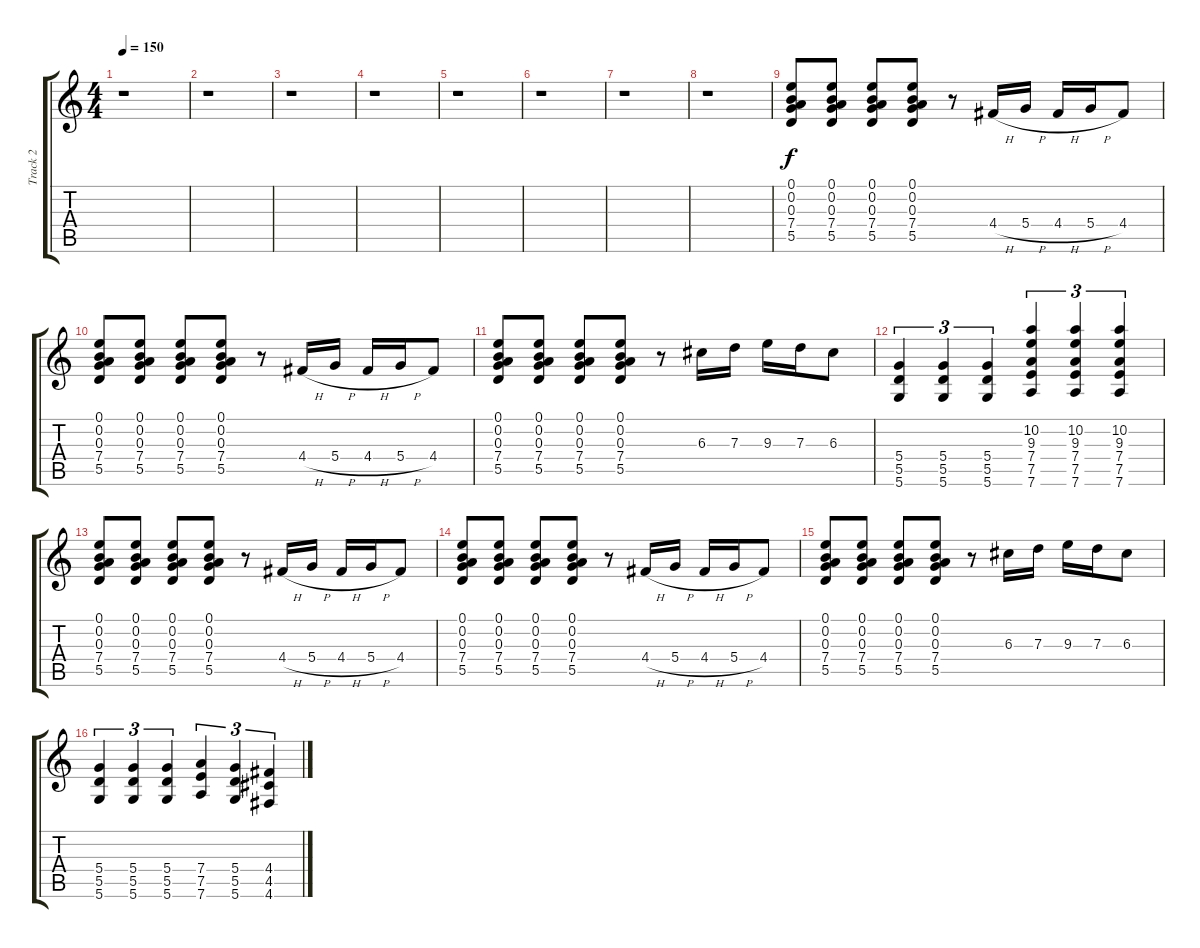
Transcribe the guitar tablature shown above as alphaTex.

\track ("Track 2" "Track 2") {instrument distortionguitar}
\staff {score tabs}
\tuning (E4 B3 G3 D3 A2 D2) {hide}
\ts (4 4)
\tempo 150
\clef g2
\ks c
r.1{dy f} |
r.1 |
r.1 |
r.1 |
r.1 |
r.1 |
r.1 |
r.1 |
(0.1 0.2 0.3 7.4 5.5).8 (0.1 0.2 0.3 7.4 5.5).8 (0.1 0.2 0.3 7.4 5.5).8 (0.1 0.2 0.3 7.4 5.5).8 r.8 4.4{h}.16 5.4{h}.16 4.4{h}.16 5.4{h}.16 4.4.8 |
(0.1 0.2 0.3 7.4 5.5).8 (0.1 0.2 0.3 7.4 5.5).8 (0.1 0.2 0.3 7.4 5.5).8 (0.1 0.2 0.3 7.4 5.5).8 r.8 4.4{h}.16 5.4{h}.16 4.4{h}.16 5.4{h}.16 4.4.8 |
(0.1 0.2 0.3 7.4 5.5).8 (0.1 0.2 0.3 7.4 5.5).8 (0.1 0.2 0.3 7.4 5.5).8 (0.1 0.2 0.3 7.4 5.5).8 r.8 6.3.16 7.3.16 9.3.16 7.3.16 6.3.8 |
(5.4 5.5 5.6).4{tu (3 2)} (5.4 5.5 5.6).4{tu (3 2)} (5.4 5.5 5.6).4{tu (3 2)} (10.2 9.3 7.4 7.5 7.6).4{tu (3 2)} (10.2 9.3 7.4 7.5 7.6).4{tu (3 2)} (10.2 9.3 7.4 7.5 7.6).4{tu (3 2)} |
(0.1 0.2 0.3 7.4 5.5).8 (0.1 0.2 0.3 7.4 5.5).8 (0.1 0.2 0.3 7.4 5.5).8 (0.1 0.2 0.3 7.4 5.5).8 r.8 4.4{h}.16 5.4{h}.16 4.4{h}.16 5.4{h}.16 4.4.8 |
(0.1 0.2 0.3 7.4 5.5).8 (0.1 0.2 0.3 7.4 5.5).8 (0.1 0.2 0.3 7.4 5.5).8 (0.1 0.2 0.3 7.4 5.5).8 r.8 4.4{h}.16 5.4{h}.16 4.4{h}.16 5.4{h}.16 4.4.8 |
(0.1 0.2 0.3 7.4 5.5).8 (0.1 0.2 0.3 7.4 5.5).8 (0.1 0.2 0.3 7.4 5.5).8 (0.1 0.2 0.3 7.4 5.5).8 r.8 6.3.16 7.3.16 9.3.16 7.3.16 6.3.8 |
(5.4 5.5 5.6).4{tu (3 2)} (5.4 5.5 5.6).4{tu (3 2)} (5.4 5.5 5.6).4{tu (3 2)} (7.4 7.5 7.6).4{tu (3 2)} (5.4 5.5 5.6).4{tu (3 2)} (4.4 4.5 4.6).4{tu (3 2)}
